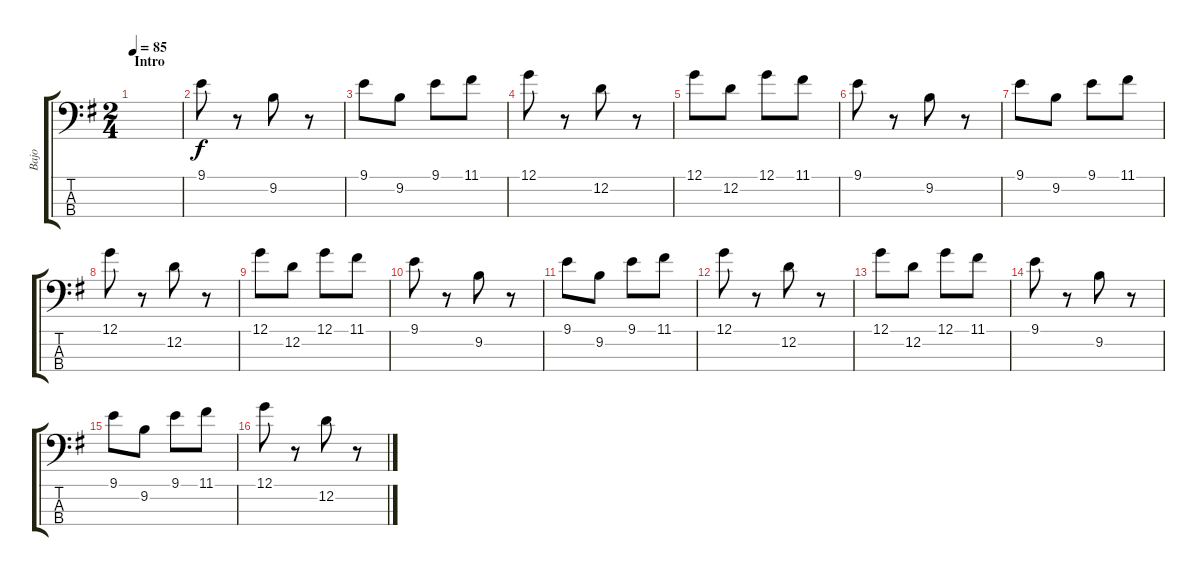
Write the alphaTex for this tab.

\track ("Bajo" "Bajo") {instrument electricbassfinger}
\staff {score tabs}
\tuning (G2 D2 A1 E1) {hide}
\ts (2 4)
\section ("" "Intro")
\tempo 85
\clef f4
\ks g
|
9.1.8 r.8 9.2.8 r.8 |
9.1.8 9.2.8 9.1.8 11.1.8 |
12.1.8 r.8 12.2.8 r.8 |
12.1.8 12.2.8 12.1.8 11.1.8 |
9.1.8 r.8 9.2.8 r.8 |
9.1.8 9.2.8 9.1.8 11.1.8 |
12.1.8 r.8 12.2.8 r.8 |
12.1.8 12.2.8 12.1.8 11.1.8 |
9.1.8 r.8 9.2.8 r.8 |
9.1.8 9.2.8 9.1.8 11.1.8 |
12.1.8 r.8 12.2.8 r.8 |
12.1.8 12.2.8 12.1.8 11.1.8 |
9.1.8 r.8 9.2.8 r.8 |
9.1.8 9.2.8 9.1.8 11.1.8 |
12.1.8 r.8 12.2.8 r.8
